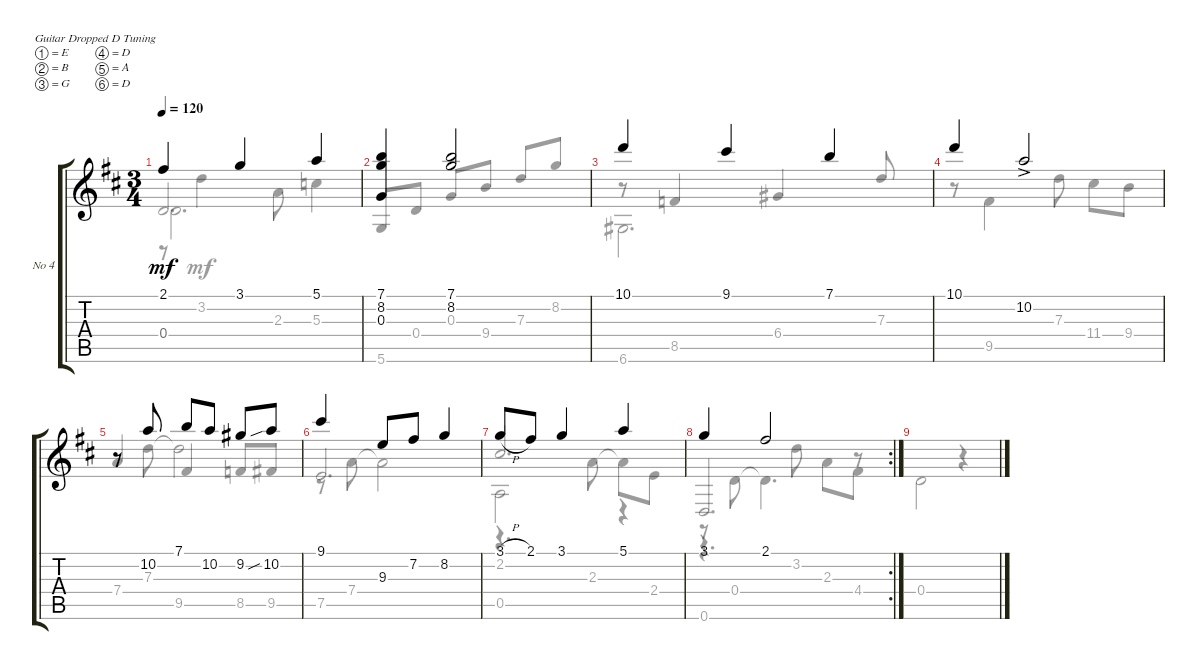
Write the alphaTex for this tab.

\defaultSystemsLayout 4
\bracketExtendMode groupsimilarinstruments
\firstSystemTrackNameOrientation horizontal
\otherSystemsTrackNameOrientation horizontal
\track ("Nylon Guitar" "No 4") {instrument acousticguitarsteel}
\staff {score tabs}
\tuning (E4 B3 G3 D3 A2 D2)
\voice
\ts (3 4)
\tempo 120
\clef g2
\ks d
2.1.4{dy mf} 3.1.4 5.1.4 |
(7.1 8.2 0.3).4 (7.1 8.2).2 |
10.1.4 9.1.4 7.1.4 |
10.1.4 10.2{ac}.2 |
r.8 10.2.8 7.1.8 10.2.8 9.2.8 10.2{sib}.8 |
9.1.4 9.3.8 7.2.8 8.2.4 |
3.1{h}.8 2.1.8 3.1.4 5.1.4 |
\rc 2
3.1.4 2.1.2 |
|
\voice
\clef g2
\ottava regular
\simile none
\ks d
0.4.2{d dy mf beam invert} |
|
r.8 8.5.4{beam invert} 6.4.4{beam invert} 7.3.8{beam invert} |
r.8 9.5.4 7.3.8 11.4.8 9.4.8 |
7.4.4{beam invert} 9.5.4{beam invert} 8.5.8{beam invert} 9.5.8 |
7.5.2{d beam invert} |
2.2.2{d beam invert} |
0.6.2{d beam invert} |
|
\voice
\clef g2
\ottava regular
\simile none
\ks d
0.4.2{d dy mf} |
5.6.8{beam invert} 0.4.8 0.3.8{beam invert} 9.4.8 7.3.8{beam invert} 8.2.8 |
6.6.2{d} |
|
r.8 7.3.8 7.3{t}.2 |
r.8 7.4.8 7.4{t}.2 |
0.5.2 r.4 |
r.8 0.4.8 0.4{t}.4{d} r.8 |
0.4.2 r.4 |
\voice
\clef g2
\ottava regular
\simile none
\ks d
r.8{dy mf} 3.2.4 2.3.8 5.3.4 |
|
|
|
|
|
r.4{d} 2.3.8 2.3{t}.8 2.4.8 |
r.4{d} 3.2.8 2.3.8 4.4.8 |
|
